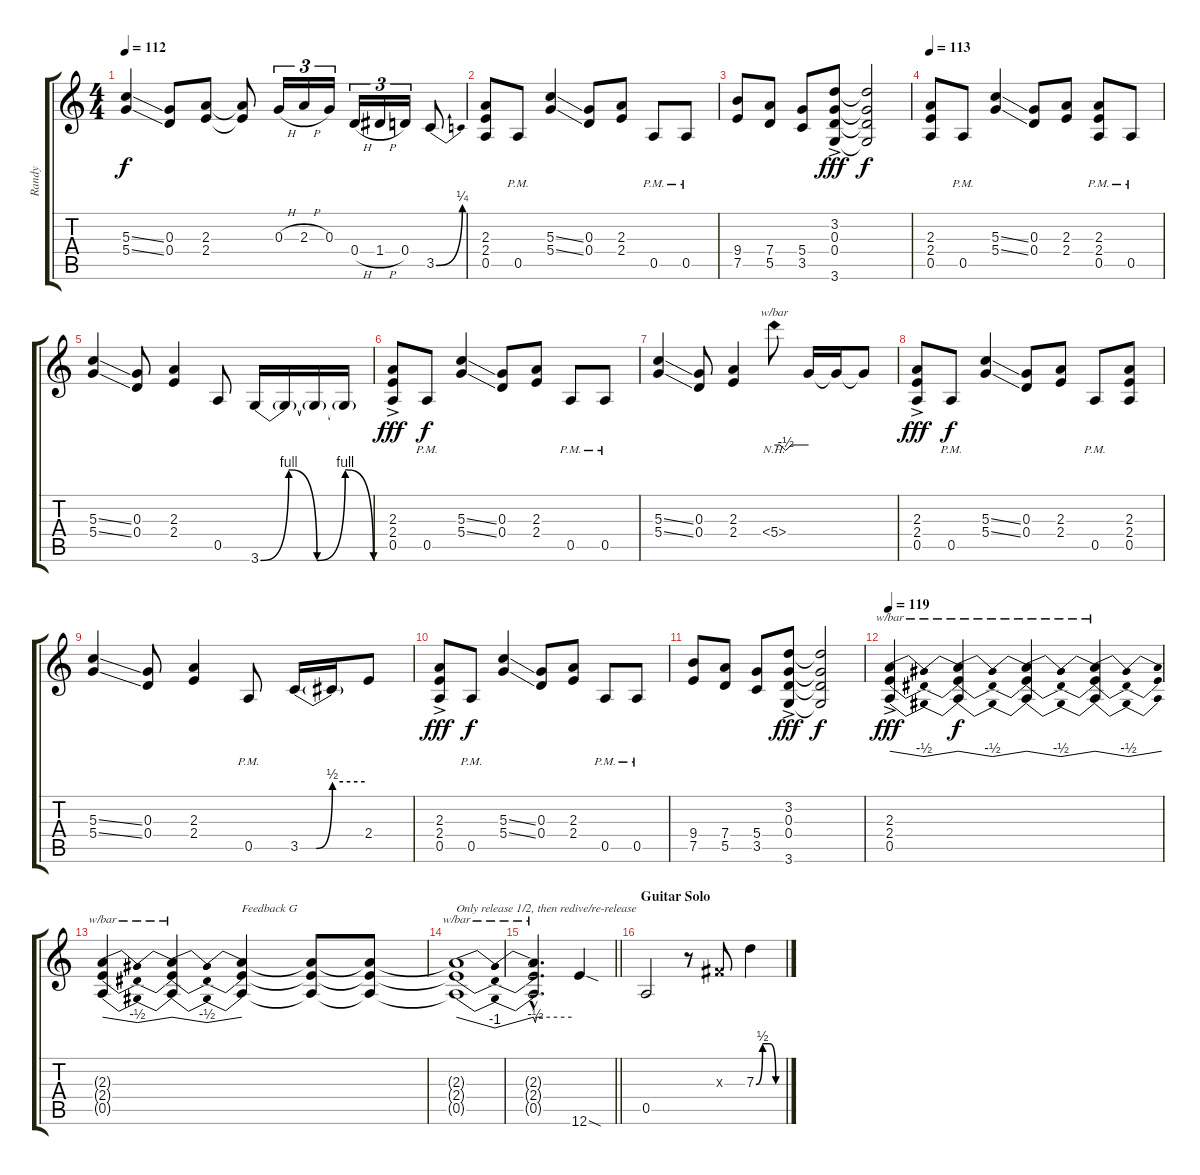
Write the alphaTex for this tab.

\track ("Randy" "Randy") {instrument overdrivenguitar}
\staff {score tabs}
\tuning (E4 B3 G3 D3 A2 E2) {hide}
\ts (4 4)
\tempo 112
\clef g2
\ks c
(5.3{ss} 5.4{ss}).4{dy f} (0.3 0.4).8 (2.3 2.4).8 (2.3{t} 2.4{t}).8 0.3{h}.16{tu (3 2)} 2.3{h}.16{tu (3 2)} 0.3.16{tu (3 2)} 0.4{h}.16{tu (3 2)} 1.4{h}.16{tu (3 2)} 0.4.16{tu (3 2)} 3.5{be (bend 0 0 60 1)}.8 |
(2.3 2.4 0.5).8 0.5{pm}.8 (5.3{ss} 5.4{ss}).4 (0.3 0.4).8 (2.3 2.4).8 0.5{pm}.8 0.5{pm}.8 |
(9.4 7.5).8 (7.4 5.5).8 (5.4 3.5).8 (3.2 0.3 0.4 3.6{ac}).8{dy fff} (3.2{t} 0.3{t} 0.4{t} 3.6{t}).2{dy f} |
\tempo 113
(2.3 2.4 0.5).8 0.5{pm}.8 (5.3{ss} 5.4{ss}).4 (0.3 0.4).8 (2.3 2.4).8 (2.3{pm} 2.4{pm} 0.5{pm}).8 0.5{pm}.8 |
(5.3{ss} 5.4{ss}).4 (0.3 0.4).8 (2.3 2.4).4 0.5.8 3.6{be (custom 0 0 15 4 30 0 45 4 60 0)}.16 3.6{t}.16 3.6{t}.16 3.6{t}.16 |
(2.3 2.4 0.5{ac}).8{dy fff} 0.5{pm}.8{dy f} (5.3{ss} 5.4{ss}).4 (0.3 0.4).8 (2.3 2.4).8 0.5{pm}.8 0.5{pm}.8 |
(5.3{ss} 5.4{ss}).4 (0.3 0.4).8 (2.3 2.4).4 5.4{nh}.8{tbe (custom default 0 0 10 0 20 -2 30 0 40 0 50 0 60 0)} 5.4{t}.16 5.4{t}.16 5.4{t}.8 |
(2.3 2.4 0.5{ac}).8{dy fff} 0.5{pm}.8{dy f} (5.3{ss} 5.4{ss}).4 (0.3 0.4).8 (2.3 2.4).8 0.5{pm}.8 (2.3 2.4 0.5).8 |
(5.3{ss} 5.4{ss}).4 (0.3 0.4).8 (2.3 2.4).4 0.5{pm}.8 3.5{be (custom 0 0 15 0 30 2 60 2)}.16 3.5{t}.16 2.4.8 |
(2.3 2.4 0.5{ac}).8{dy fff} 0.5{pm}.8{dy f} (5.3{ss} 5.4{ss}).4 (0.3 0.4).8 (2.3 2.4).8 0.5{pm}.8 0.5{pm}.8 |
(9.4 7.5).8 (7.4 5.5).8 (5.4 3.5).8 (3.2 0.3 0.4 3.6{ac}).8{dy fff} (3.2{t} 0.3{t} 0.4{t} 3.6{t}).2{dy f} |
\tempo 119
(2.3 2.4 0.5{ac}).4{tbe (dip default 0 0 15 -2 60 0) dy fff} (2.3{t} 2.4{t} 0.5{t}).4{tbe (dip default 0 0 15 -2 60 0) dy f} (2.3{t} 2.4{t} 0.5{t}).4{tbe (dip default 0 0 15 -2 60 0)} (2.3{t} 2.4{t} 0.5{t}).4{tbe (dip default 0 0 15 -2 60 0)} |
(2.3{t} 2.4{t} 0.5{t}).4{tbe (dip default 0 0 15 -2 60 0)} (2.3{t} 2.4{t} 0.5{t}).4{tbe (dip default 0 0 15 -2 60 0)} (2.3{t} 2.4{t} 0.5{t}).4{txt "Feedback G"} (2.3{t} 2.4{t} 0.5{t}).8 (2.3{t} 2.4{t} 0.5{t}).8 |
(2.3{t} 2.4{t} 0.5{t}).1{tbe (dip default 0 0 45 -4 60 0) txt "Only release 1/2, then redive/re-release"} |
\barLineRight lightlight
(2.3{hac t} 2.4{hac t} 0.5{hac t}).2{d tbe (custom default 0 0 3 -2 5 0 10 0 60 0)} 12.6{sod}.4 |
\section ("" "Guitar Solo")
0.5.2 r.8 -1.3{x}.8 7.3{be (custom 0 0 15 2 30 2 45 0 60 0)}.4
